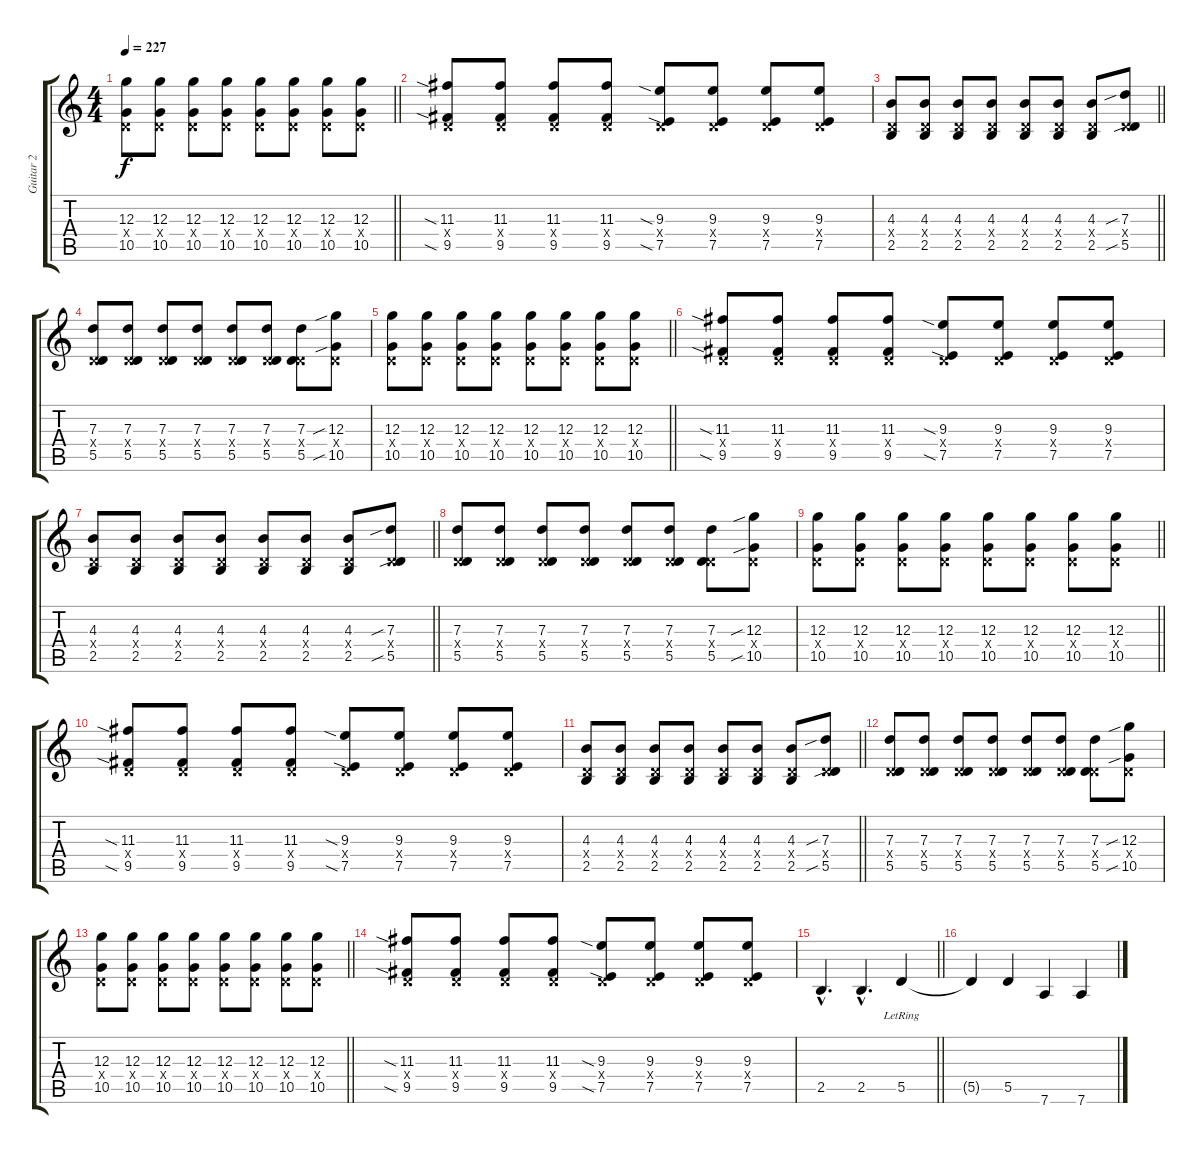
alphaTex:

\track ("Guitar 2" "Guitar 2") {instrument overdrivenguitar}
\staff {score tabs}
\tuning (E4 B3 G3 D3 A2 D2) {hide}
\ts (4 4)
\tempo 227
\clef g2
\barLineRight lightlight
\ks c
(12.3 0.4{x} 10.5).8{dy f} (12.3 0.4{x} 10.5).8 (12.3 0.4{x} 10.5).8 (12.3 0.4{x} 10.5).8 (12.3 0.4{x} 10.5).8 (12.3 0.4{x} 10.5).8 (12.3 0.4{x} 10.5).8 (12.3 0.4{x} 10.5).8 |
(11.3{sia} 0.4{x} 9.5{sia}).8 (11.3 0.4{x} 9.5).8 (11.3 0.4{x} 9.5).8 (11.3 0.4{x} 9.5).8 (9.3{sia} 0.4{x} 7.5{sia}).8 (9.3 0.4{x} 7.5).8 (9.3 0.4{x} 7.5).8 (9.3 0.4{x} 7.5).8 |
\barLineRight lightlight
(4.3 0.4{x} 2.5).8 (4.3 0.4{x} 2.5).8 (4.3 0.4{x} 2.5).8 (4.3 0.4{x} 2.5).8 (4.3 0.4{x} 2.5).8 (4.3 0.4{x} 2.5).8 (4.3 0.4{x} 2.5).8 (7.3{sib} 0.4{x} 5.5{sib}).8 |
(7.3 0.4{x} 5.5).8 (7.3 0.4{x} 5.5).8 (7.3 0.4{x} 5.5).8 (7.3 0.4{x} 5.5).8 (7.3 0.4{x} 5.5).8 (7.3 0.4{x} 5.5).8 (7.3 0.4{x} 5.5).8 (12.3{sib} 0.4{x} 10.5{sib}).8 |
\barLineRight lightlight
(12.3 0.4{x} 10.5).8 (12.3 0.4{x} 10.5).8 (12.3 0.4{x} 10.5).8 (12.3 0.4{x} 10.5).8 (12.3 0.4{x} 10.5).8 (12.3 0.4{x} 10.5).8 (12.3 0.4{x} 10.5).8 (12.3 0.4{x} 10.5).8 |
(11.3{sia} 0.4{x} 9.5{sia}).8 (11.3 0.4{x} 9.5).8 (11.3 0.4{x} 9.5).8 (11.3 0.4{x} 9.5).8 (9.3{sia} 0.4{x} 7.5{sia}).8 (9.3 0.4{x} 7.5).8 (9.3 0.4{x} 7.5).8 (9.3 0.4{x} 7.5).8 |
\barLineRight lightlight
(4.3 0.4{x} 2.5).8 (4.3 0.4{x} 2.5).8 (4.3 0.4{x} 2.5).8 (4.3 0.4{x} 2.5).8 (4.3 0.4{x} 2.5).8 (4.3 0.4{x} 2.5).8 (4.3 0.4{x} 2.5).8 (7.3{sib} 0.4{x} 5.5{sib}).8 |
(7.3 0.4{x} 5.5).8 (7.3 0.4{x} 5.5).8 (7.3 0.4{x} 5.5).8 (7.3 0.4{x} 5.5).8 (7.3 0.4{x} 5.5).8 (7.3 0.4{x} 5.5).8 (7.3 0.4{x} 5.5).8 (12.3{sib} 0.4{x} 10.5{sib}).8 |
\barLineRight lightlight
(12.3 0.4{x} 10.5).8 (12.3 0.4{x} 10.5).8 (12.3 0.4{x} 10.5).8 (12.3 0.4{x} 10.5).8 (12.3 0.4{x} 10.5).8 (12.3 0.4{x} 10.5).8 (12.3 0.4{x} 10.5).8 (12.3 0.4{x} 10.5).8 |
(11.3{sia} 0.4{x} 9.5{sia}).8 (11.3 0.4{x} 9.5).8 (11.3 0.4{x} 9.5).8 (11.3 0.4{x} 9.5).8 (9.3{sia} 0.4{x} 7.5{sia}).8 (9.3 0.4{x} 7.5).8 (9.3 0.4{x} 7.5).8 (9.3 0.4{x} 7.5).8 |
\barLineRight lightlight
(4.3 0.4{x} 2.5).8 (4.3 0.4{x} 2.5).8 (4.3 0.4{x} 2.5).8 (4.3 0.4{x} 2.5).8 (4.3 0.4{x} 2.5).8 (4.3 0.4{x} 2.5).8 (4.3 0.4{x} 2.5).8 (7.3{sib} 0.4{x} 5.5{sib}).8 |
(7.3 0.4{x} 5.5).8 (7.3 0.4{x} 5.5).8 (7.3 0.4{x} 5.5).8 (7.3 0.4{x} 5.5).8 (7.3 0.4{x} 5.5).8 (7.3 0.4{x} 5.5).8 (7.3 0.4{x} 5.5).8 (12.3{sib} 0.4{x} 10.5{sib}).8 |
\barLineRight lightlight
(12.3 0.4{x} 10.5).8 (12.3 0.4{x} 10.5).8 (12.3 0.4{x} 10.5).8 (12.3 0.4{x} 10.5).8 (12.3 0.4{x} 10.5).8 (12.3 0.4{x} 10.5).8 (12.3 0.4{x} 10.5).8 (12.3 0.4{x} 10.5).8 |
(11.3{sia} 0.4{x} 9.5{sia}).8 (11.3 0.4{x} 9.5).8 (11.3 0.4{x} 9.5).8 (11.3 0.4{x} 9.5).8 (9.3{sia} 0.4{x} 7.5{sia}).8 (9.3 0.4{x} 7.5).8 (9.3 0.4{x} 7.5).8 (9.3 0.4{x} 7.5).8 |
\barLineRight lightlight
2.5{hac}.4{d} 2.5{hac}.4{d} 5.5{lr}.4 |
5.5{t}.4 5.5.4 7.6.4 7.6.4
